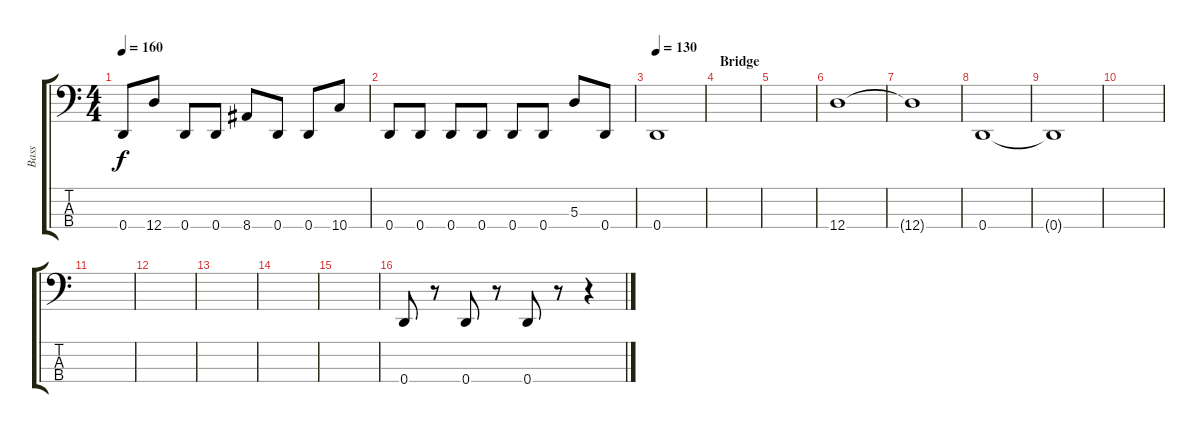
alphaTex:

\track ("Bass" "Bass") {instrument electricbasspick}
\staff {score tabs}
\tuning (G2 D2 A1 D1) {hide}
\ts (4 4)
\tempo 160
\clef f4
\ks c
0.4.8{dy f} 12.4.8 0.4.8 0.4.8 8.4.8 0.4.8 0.4.8 10.4.8 |
0.4.8 0.4.8 0.4.8 0.4.8 0.4.8 0.4.8 5.3.8 0.4.8 |
\section ("" "")
\tempo 130
0.4.1 |
\section ("" "Bridge")
|
|
12.4.1 |
12.4{t}.1 |
0.4.1 |
0.4{t}.1 |
|
|
\section ("" "")
|
|
|
|
0.4.8 r.8 0.4.8 r.8 0.4.8 r.8 r.4
